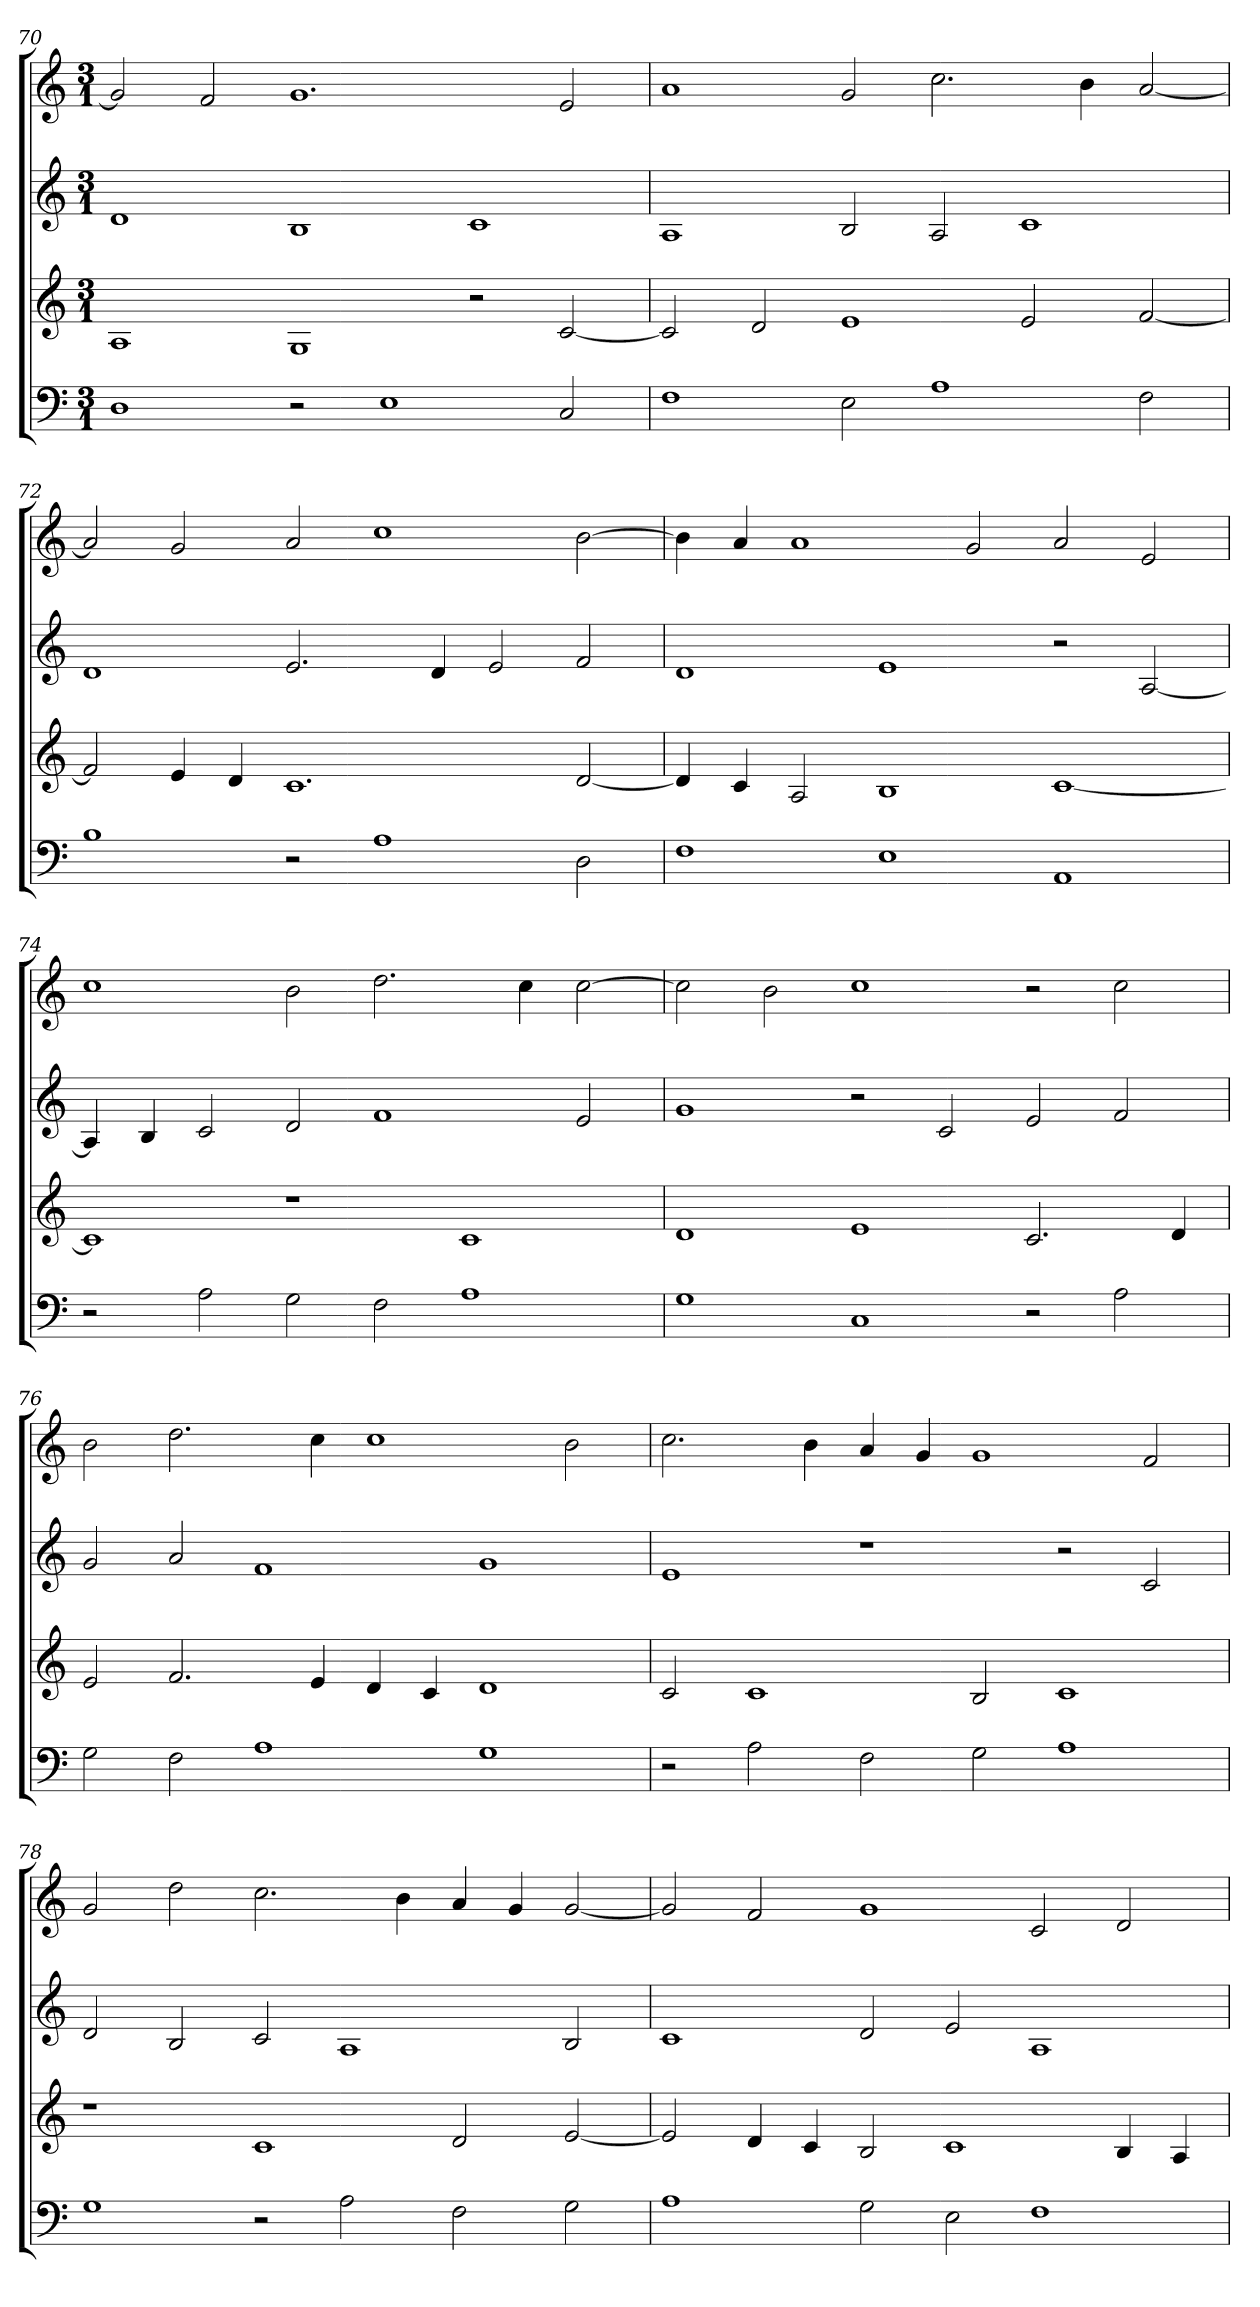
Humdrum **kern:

**kern	**kern	**kern	**kern
*part4	*part3	*part2	*part1
*staff4	*staff3	*staff2	*staff1
*clefF4	*clefG2	*clefG2	*clefG2
*M3/1	*M3/1	*M3/1	*M3/1
=70	=70	=70	=70
1D	1A	1d	2g]
.	.	.	2f
2r	1G	1B	1.g
1E	.	.	.
.	2r	1c	.
2C	[2c	.	2e
=71	=71	=71	=71
1F	2c]	1A	1a
.	2d	.	.
2E	1e	2B	2g
1A	.	2A	2.cc
.	2e	1c	.
.	.	.	4b
2F	[2f	.	[2a
=72	=72	=72	=72
1B	2f]	1d	2a]
.	4e	.	2g
.	4d	.	.
2r	1.c	2.e	2a
1A	.	.	1cc
.	.	4d	.
.	.	2e	.
2D	[2d	2f	[2b
=73	=73	=73	=73
1F	4d]	1d	4b]
.	4c	.	4a
.	2A	.	1a
1E	1B	1e	.
.	.	.	2g
1AA	[1c	2r	2a
.	.	[2A	2e
=74	=74	=74	=74
2r	1c]	4A]	1cc
.	.	4B	.
2A	.	2c	.
2G	1r	2d	2b
2F	.	1f	2.dd
1A	1c	.	.
.	.	.	4cc
.	.	2e	[2cc
=75	=75	=75	=75
1G	1d	1g	2cc]
.	.	.	2b
1C	1e	2r	1cc
.	.	2c	.
2r	2.c	2e	2r
2A	.	2f	2cc
.	4d	.	.
=76	=76	=76	=76
2G	2e	2g	2b
2F	2.f	2a	2.dd
1A	.	1f	.
.	4e	.	4cc
.	4d	.	1cc
.	4c	.	.
1G	1d	1g	.
.	.	.	2b
=77	=77	=77	=77
2r	2c	1e	2.cc
2A	1c	.	.
.	.	.	4b
2F	.	1r	4a
.	.	.	4g
2G	2B	.	1g
1A	1c	2r	.
.	.	2c	2f
=78	=78	=78	=78
1G	1r	2d	2g
.	.	2B	2dd
2r	1c	2c	2.cc
2A	.	1A	.
.	.	.	4b
2F	2d	.	4a
.	.	.	4g
2G	[2e	2B	[2g
=79	=79	=79	=79
1A	2e]	1c	2g]
.	4d	.	2f
.	4c	.	.
2G	2B	2d	1g
2E	1c	2e	.
1F	.	1A	2c
.	4B	.	2d
.	4A	.	.
=	=	=	=
*-	*-	*-	*-
